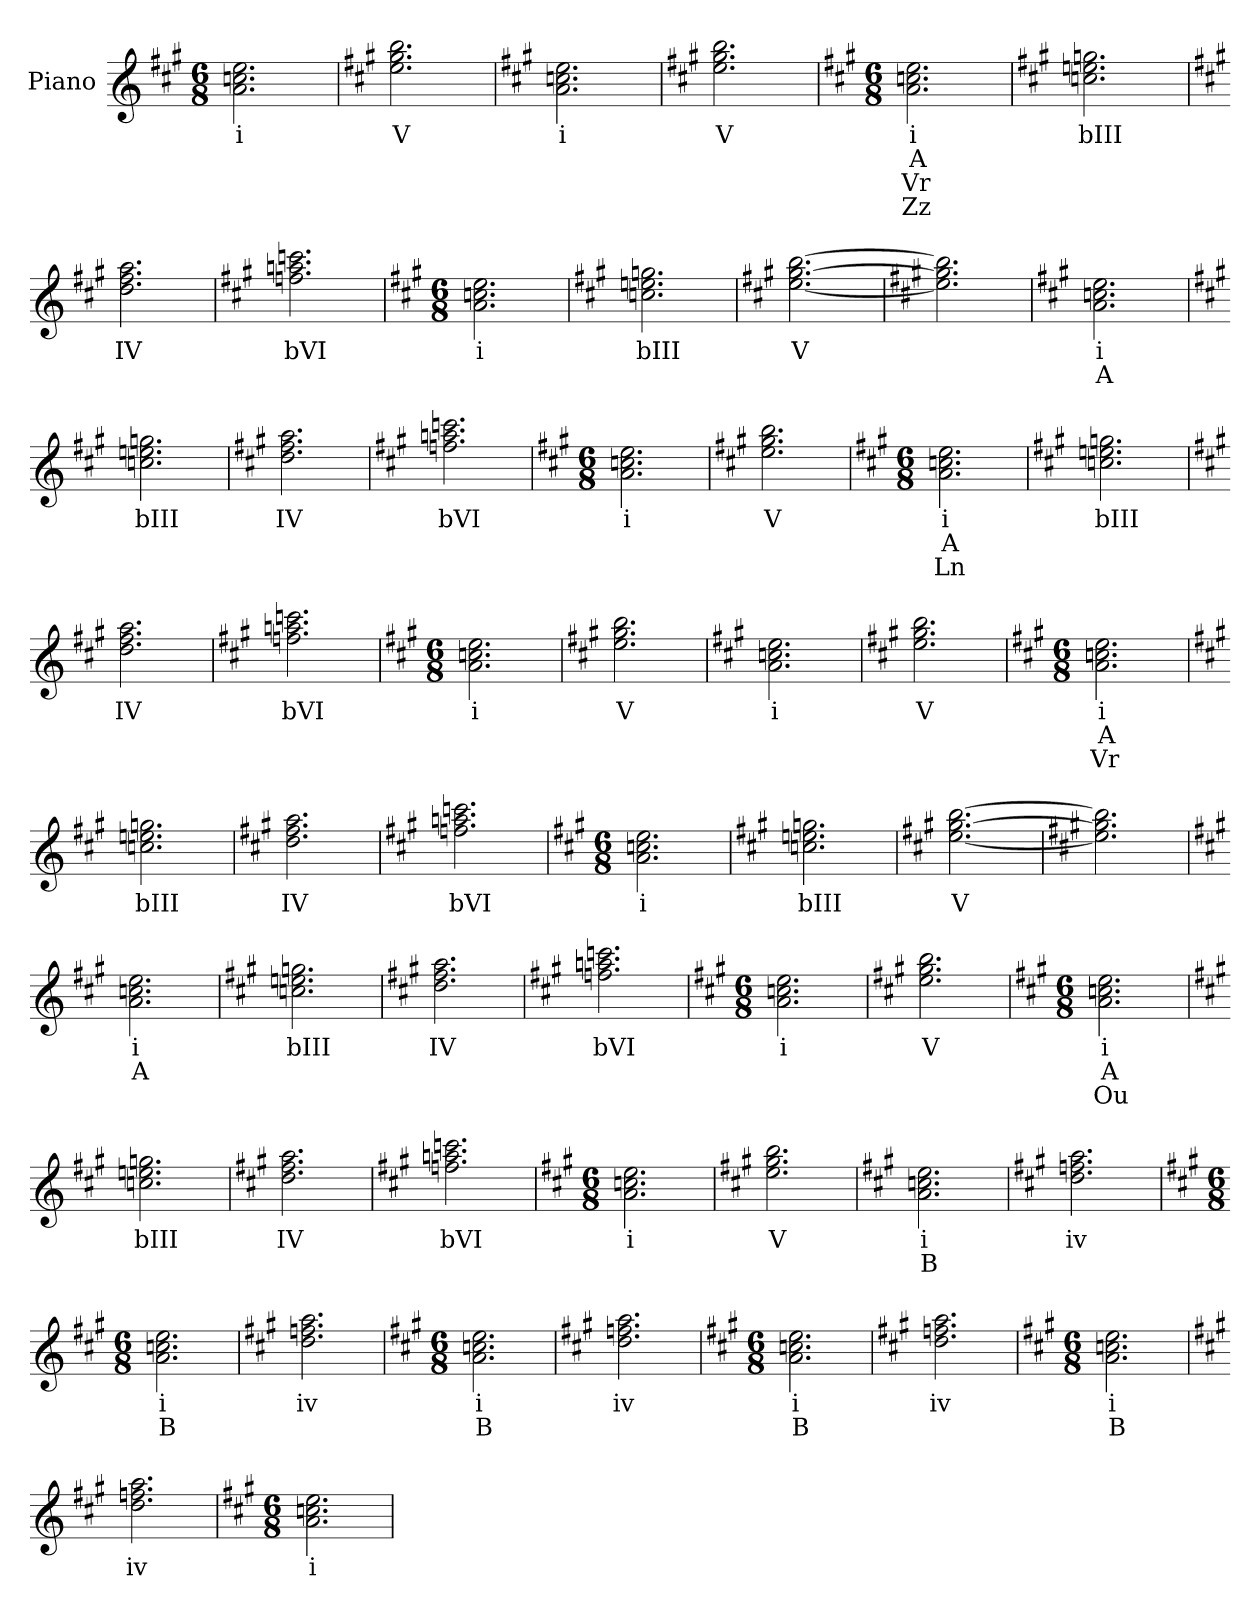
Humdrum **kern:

**kern	**text	**text	**text	**text
*part1	*part1	*part1	*part1	*part1
*staff1	*staff1	*staff1	*staff1	*staff1
*I"Piano	*	*	*	*
*I'Pno	*	*	*	*
*k[f#c#g#]	*	*	*	*
*A:	*	*	*	*
*M6/8	*	*	*	*
=	=	=	=	=
2.a 2.ccn 2.ee	i	.	.	.
=	=	=	=	=
*k[f#c#g#]	*	*	*	*
*A:	*	*	*	*
2.ee 2.gg# 2.bb	V	.	.	.
=	=	=	=	=
*k[f#c#g#]	*	*	*	*
*A:	*	*	*	*
2.a 2.ccn 2.ee	i	.	.	.
=	=	=	=	=
*k[f#c#g#]	*	*	*	*
*A:	*	*	*	*
2.ee 2.gg# 2.bb	V	.	.	.
=	=	=	=	=
*k[f#c#g#]	*	*	*	*
*A:	*	*	*	*
*M6/8	*	*	*	*
2.a 2.ccn 2.ee	i	A	Vr	Zz
=	=	=	=	=
*k[f#c#g#]	*	*	*	*
*A:	*	*	*	*
2.ccn 2.een 2.ggn	bIII	.	.	.
=	=	=	=	=
*k[f#c#g#]	*	*	*	*
*A:	*	*	*	*
2.dd 2.ff# 2.aa	IV	.	.	.
=	=	=	=	=
*k[f#c#g#]	*	*	*	*
*A:	*	*	*	*
2.ffn 2.aan 2.cccn	bVI	.	.	.
=	=	=	=	=
*k[f#c#g#]	*	*	*	*
*A:	*	*	*	*
*M6/8	*	*	*	*
2.a 2.ccn 2.ee	i	.	.	.
=	=	=	=	=
*k[f#c#g#]	*	*	*	*
*A:	*	*	*	*
2.ccn 2.een 2.ggn	bIII	.	.	.
=	=	=	=	=
*k[f#c#g#]	*	*	*	*
*A:	*	*	*	*
[2.ee [2.gg# [2.bb	V	.	.	.
=	=	=	=	=
*k[f#c#g#]	*	*	*	*
*A:	*	*	*	*
2.ee] 2.gg#] 2.bb]	.	.	.	.
=	=	=	=	=
*k[f#c#g#]	*	*	*	*
*A:	*	*	*	*
2.a 2.ccn 2.ee	i	A	.	.
=	=	=	=	=
*k[f#c#g#]	*	*	*	*
*A:	*	*	*	*
2.ccn 2.een 2.ggn	bIII	.	.	.
=	=	=	=	=
*k[f#c#g#]	*	*	*	*
*A:	*	*	*	*
2.dd 2.ff# 2.aa	IV	.	.	.
=	=	=	=	=
*k[f#c#g#]	*	*	*	*
*A:	*	*	*	*
2.ffn 2.aan 2.cccn	bVI	.	.	.
=	=	=	=	=
*k[f#c#g#]	*	*	*	*
*A:	*	*	*	*
*M6/8	*	*	*	*
2.a 2.ccn 2.ee	i	.	.	.
=	=	=	=	=
*k[f#c#g#]	*	*	*	*
*A:	*	*	*	*
2.ee 2.gg# 2.bb	V	.	.	.
=	=	=	=	=
*k[f#c#g#]	*	*	*	*
*A:	*	*	*	*
*M6/8	*	*	*	*
2.a 2.ccn 2.ee	i	A	Ln	.
=	=	=	=	=
*k[f#c#g#]	*	*	*	*
*A:	*	*	*	*
2.ccn 2.een 2.ggn	bIII	.	.	.
=	=	=	=	=
*k[f#c#g#]	*	*	*	*
*A:	*	*	*	*
2.dd 2.ff# 2.aa	IV	.	.	.
=	=	=	=	=
*k[f#c#g#]	*	*	*	*
*A:	*	*	*	*
2.ffn 2.aan 2.cccn	bVI	.	.	.
=	=	=	=	=
*k[f#c#g#]	*	*	*	*
*A:	*	*	*	*
*M6/8	*	*	*	*
2.a 2.ccn 2.ee	i	.	.	.
=	=	=	=	=
*k[f#c#g#]	*	*	*	*
*A:	*	*	*	*
2.ee 2.gg# 2.bb	V	.	.	.
=	=	=	=	=
*k[f#c#g#]	*	*	*	*
*A:	*	*	*	*
2.a 2.ccn 2.ee	i	.	.	.
=	=	=	=	=
*k[f#c#g#]	*	*	*	*
*A:	*	*	*	*
2.ee 2.gg# 2.bb	V	.	.	.
=	=	=	=	=
*k[f#c#g#]	*	*	*	*
*A:	*	*	*	*
*M6/8	*	*	*	*
2.a 2.ccn 2.ee	i	A	Vr	.
=	=	=	=	=
*k[f#c#g#]	*	*	*	*
*A:	*	*	*	*
2.ccn 2.een 2.ggn	bIII	.	.	.
=	=	=	=	=
*k[f#c#g#]	*	*	*	*
*A:	*	*	*	*
2.dd 2.ff# 2.aa	IV	.	.	.
=	=	=	=	=
*k[f#c#g#]	*	*	*	*
*A:	*	*	*	*
2.ffn 2.aan 2.cccn	bVI	.	.	.
=	=	=	=	=
*k[f#c#g#]	*	*	*	*
*A:	*	*	*	*
*M6/8	*	*	*	*
2.a 2.ccn 2.ee	i	.	.	.
=	=	=	=	=
*k[f#c#g#]	*	*	*	*
*A:	*	*	*	*
2.ccn 2.een 2.ggn	bIII	.	.	.
=	=	=	=	=
*k[f#c#g#]	*	*	*	*
*A:	*	*	*	*
[2.ee [2.gg# [2.bb	V	.	.	.
=	=	=	=	=
*k[f#c#g#]	*	*	*	*
*A:	*	*	*	*
2.ee] 2.gg#] 2.bb]	.	.	.	.
=	=	=	=	=
*k[f#c#g#]	*	*	*	*
*A:	*	*	*	*
2.a 2.ccn 2.ee	i	A	.	.
=	=	=	=	=
*k[f#c#g#]	*	*	*	*
*A:	*	*	*	*
2.ccn 2.een 2.ggn	bIII	.	.	.
=	=	=	=	=
*k[f#c#g#]	*	*	*	*
*A:	*	*	*	*
2.dd 2.ff# 2.aa	IV	.	.	.
=	=	=	=	=
*k[f#c#g#]	*	*	*	*
*A:	*	*	*	*
2.ffn 2.aan 2.cccn	bVI	.	.	.
=	=	=	=	=
*k[f#c#g#]	*	*	*	*
*A:	*	*	*	*
*M6/8	*	*	*	*
2.a 2.ccn 2.ee	i	.	.	.
=	=	=	=	=
*k[f#c#g#]	*	*	*	*
*A:	*	*	*	*
2.ee 2.gg# 2.bb	V	.	.	.
=	=	=	=	=
*k[f#c#g#]	*	*	*	*
*A:	*	*	*	*
*M6/8	*	*	*	*
2.a 2.ccn 2.ee	i	A	Ou	.
=	=	=	=	=
*k[f#c#g#]	*	*	*	*
*A:	*	*	*	*
2.ccn 2.een 2.ggn	bIII	.	.	.
=	=	=	=	=
*k[f#c#g#]	*	*	*	*
*A:	*	*	*	*
2.dd 2.ff# 2.aa	IV	.	.	.
=	=	=	=	=
*k[f#c#g#]	*	*	*	*
*A:	*	*	*	*
2.ffn 2.aan 2.cccn	bVI	.	.	.
=	=	=	=	=
*k[f#c#g#]	*	*	*	*
*A:	*	*	*	*
*M6/8	*	*	*	*
2.a 2.ccn 2.ee	i	.	.	.
=	=	=	=	=
*k[f#c#g#]	*	*	*	*
*A:	*	*	*	*
2.ee 2.gg# 2.bb	V	.	.	.
=	=	=	=	=
*k[f#c#g#]	*	*	*	*
*A:	*	*	*	*
2.a 2.ccn 2.ee	i	B	.	.
=	=	=	=	=
*k[f#c#g#]	*	*	*	*
*A:	*	*	*	*
2.dd 2.ffn 2.aa	iv	.	.	.
=	=	=	=	=
*k[f#c#g#]	*	*	*	*
*A:	*	*	*	*
*M6/8	*	*	*	*
2.a 2.ccn 2.ee	i	B	.	.
=	=	=	=	=
*k[f#c#g#]	*	*	*	*
*A:	*	*	*	*
2.dd 2.ffn 2.aa	iv	.	.	.
=	=	=	=	=
*k[f#c#g#]	*	*	*	*
*A:	*	*	*	*
*M6/8	*	*	*	*
2.a 2.ccn 2.ee	i	B	.	.
=	=	=	=	=
*k[f#c#g#]	*	*	*	*
*A:	*	*	*	*
2.dd 2.ffn 2.aa	iv	.	.	.
=	=	=	=	=
*k[f#c#g#]	*	*	*	*
*A:	*	*	*	*
*M6/8	*	*	*	*
2.a 2.ccn 2.ee	i	B	.	.
=	=	=	=	=
*k[f#c#g#]	*	*	*	*
*A:	*	*	*	*
2.dd 2.ffn 2.aa	iv	.	.	.
=	=	=	=	=
*k[f#c#g#]	*	*	*	*
*A:	*	*	*	*
*M6/8	*	*	*	*
2.a 2.ccn 2.ee	i	B	.	.
=	=	=	=	=
*k[f#c#g#]	*	*	*	*
*A:	*	*	*	*
2.dd 2.ffn 2.aa	iv	.	.	.
=	=	=	=	=
*k[f#c#g#]	*	*	*	*
*A:	*	*	*	*
*M6/8	*	*	*	*
2.a 2.ccn 2.ee	i	.	.	.
=	=	=	=	=
*-	*-	*-	*-	*-
